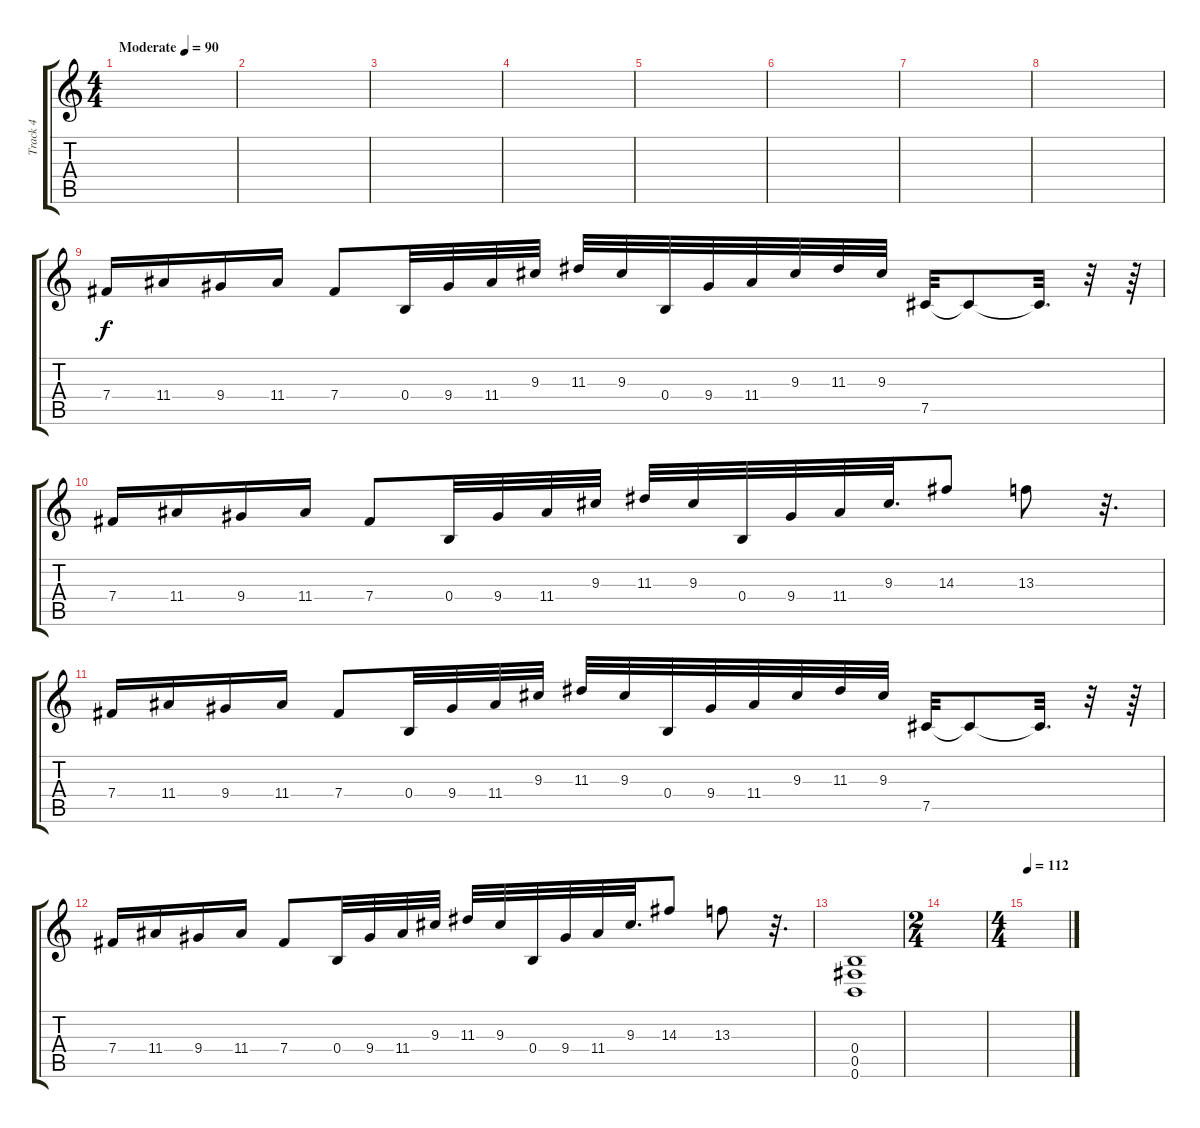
\track ("Track 4" "Track 4") {instrument distortionguitar}
\staff {score tabs}
\tuning (Db4 Ab3 E3 B2 Gb2 B1) {hide}
\ts (4 4)
\tempo (90 "Moderate")
\clef g2
\ks c
|
|
|
|
|
|
|
|
7.4.16 11.4.16 9.4.16 11.4.16 7.4.8 0.4.32 9.4.32 11.4.32 9.3.32 11.3.32 9.3.32 0.4.32 9.4.32 11.4.32 9.3.32 11.3.32 9.3.32 7.5.32 7.5{t}.8 7.5{t}.32{d} r.32 r.64 |
7.4.16 11.4.16 9.4.16 11.4.16 7.4.8 0.4.32 9.4.32 11.4.32 9.3.32 11.3.32 9.3.32 0.4.32 9.4.32 11.4.32 9.3.32{d} 14.3.8 13.3.8 r.32{d} |
7.4.16 11.4.16 9.4.16 11.4.16 7.4.8 0.4.32 9.4.32 11.4.32 9.3.32 11.3.32 9.3.32 0.4.32 9.4.32 11.4.32 9.3.32 11.3.32 9.3.32 7.5.32 7.5{t}.8 7.5{t}.32{d} r.32 r.64 |
7.4.16 11.4.16 9.4.16 11.4.16 7.4.8 0.4.32 9.4.32 11.4.32 9.3.32 11.3.32 9.3.32 0.4.32 9.4.32 11.4.32 9.3.32{d} 14.3.8 13.3.8 r.32{d} |
(0.4 0.5 0.6).1 |
\ts (2 4)
|
\ts (4 4)
\tempo 112
